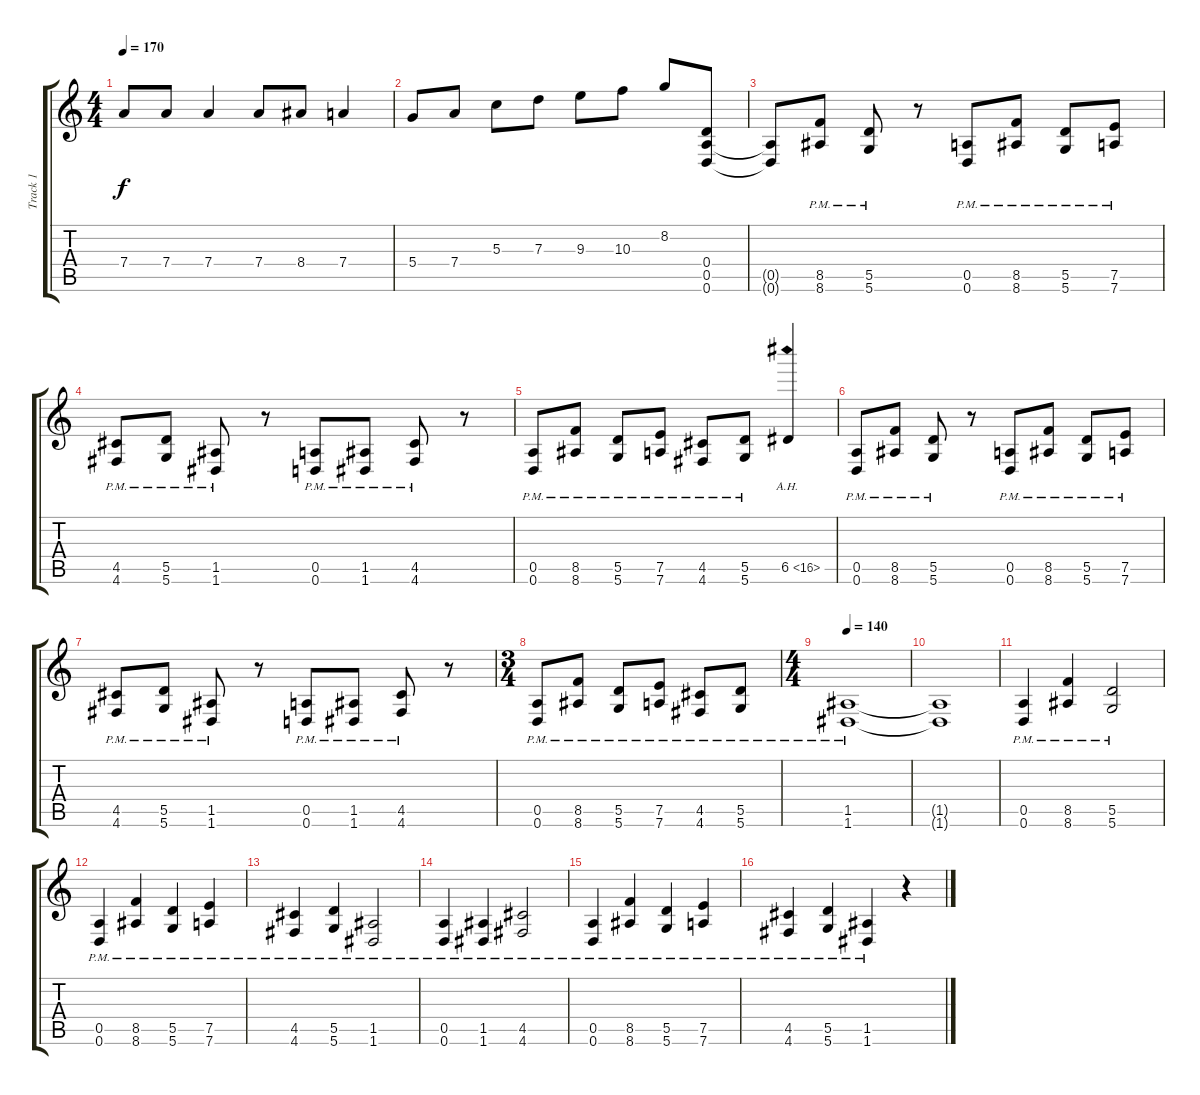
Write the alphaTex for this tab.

\track ("Track 1" "Track 1") {instrument overdrivenguitar}
\staff {score tabs}
\tuning (E4 B3 G3 D3 A2 D2) {hide}
\ts (4 4)
\tempo 170
\clef g2
\ks c
7.4{t}.8{dy f} 7.4.8 7.4.4 7.4.8 8.4.8 7.4.4 |
5.4.8 7.4.8 5.3.8 7.3.8 9.3.8 10.3.8 8.2.8 (0.4 0.5 0.6).8 |
(0.5{t} 0.6{t}).8 (8.5{pm} 8.6{pm}).8 (5.5{pm} 5.6{pm}).8 r.8 (0.5{pm} 0.6{pm}).8 (8.5{pm} 8.6{pm}).8 (5.5{pm} 5.6{pm}).8 (7.5{pm} 7.6{pm}).8 |
(4.5{pm} 4.6{pm}).8 (5.5{pm} 5.6{pm}).8 (1.5{pm} 1.6{pm}).8 r.8 (0.5{pm} 0.6{pm}).8 (1.5{pm} 1.6{pm}).8 (4.5{pm} 4.6{pm}).8 r.8 |
(0.5{pm} 0.6{pm}).8 (8.5{pm} 8.6{pm}).8 (5.5{pm} 5.6{pm}).8 (7.5{pm} 7.6{pm}).8 (4.5{pm} 4.6{pm}).8 (5.5{pm} 5.6{pm}).8 6.5{ah 10}.4 |
(0.5{pm} 0.6{pm}).8 (8.5{pm} 8.6{pm}).8 (5.5{pm} 5.6{pm}).8 r.8 (0.5{pm} 0.6{pm}).8 (8.5{pm} 8.6{pm}).8 (5.5{pm} 5.6{pm}).8 (7.5{pm} 7.6{pm}).8 |
(4.5{pm} 4.6{pm}).8 (5.5{pm} 5.6{pm}).8 (1.5{pm} 1.6{pm}).8 r.8 (0.5{pm} 0.6{pm}).8 (1.5{pm} 1.6{pm}).8 (4.5{pm} 4.6{pm}).8 r.8 |
\ts (3 4)
(0.5{pm} 0.6{pm}).8 (8.5{pm} 8.6{pm}).8 (5.5{pm} 5.6{pm}).8 (7.5{pm} 7.6{pm}).8 (4.5{pm} 4.6{pm}).8 (5.5{pm} 5.6{pm}).8 |
\ts (4 4)
\tempo 140
(1.5{pm} 1.6{pm}).1 |
(1.5{t} 1.6{t}).1 |
(0.5{pm} 0.6{pm}).4 (8.5{pm} 8.6{pm}).4 (5.5{pm} 5.6{pm}).2 |
(0.5{pm} 0.6{pm}).4 (8.5{pm} 8.6{pm}).4 (5.5{pm} 5.6{pm}).4 (7.5{pm} 7.6{pm}).4 |
(4.5{pm} 4.6{pm}).4 (5.5{pm} 5.6{pm}).4 (1.5{pm} 1.6{pm}).2 |
(0.5{pm} 0.6{pm}).4 (1.5{pm} 1.6{pm}).4 (4.5{pm} 4.6{pm}).2 |
(0.5{pm} 0.6{pm}).4 (8.5{pm} 8.6{pm}).4 (5.5{pm} 5.6{pm}).4 (7.5{pm} 7.6{pm}).4 |
(4.5{pm} 4.6{pm}).4 (5.5{pm} 5.6{pm}).4 (1.5{pm} 1.6{pm}).4 r.4
